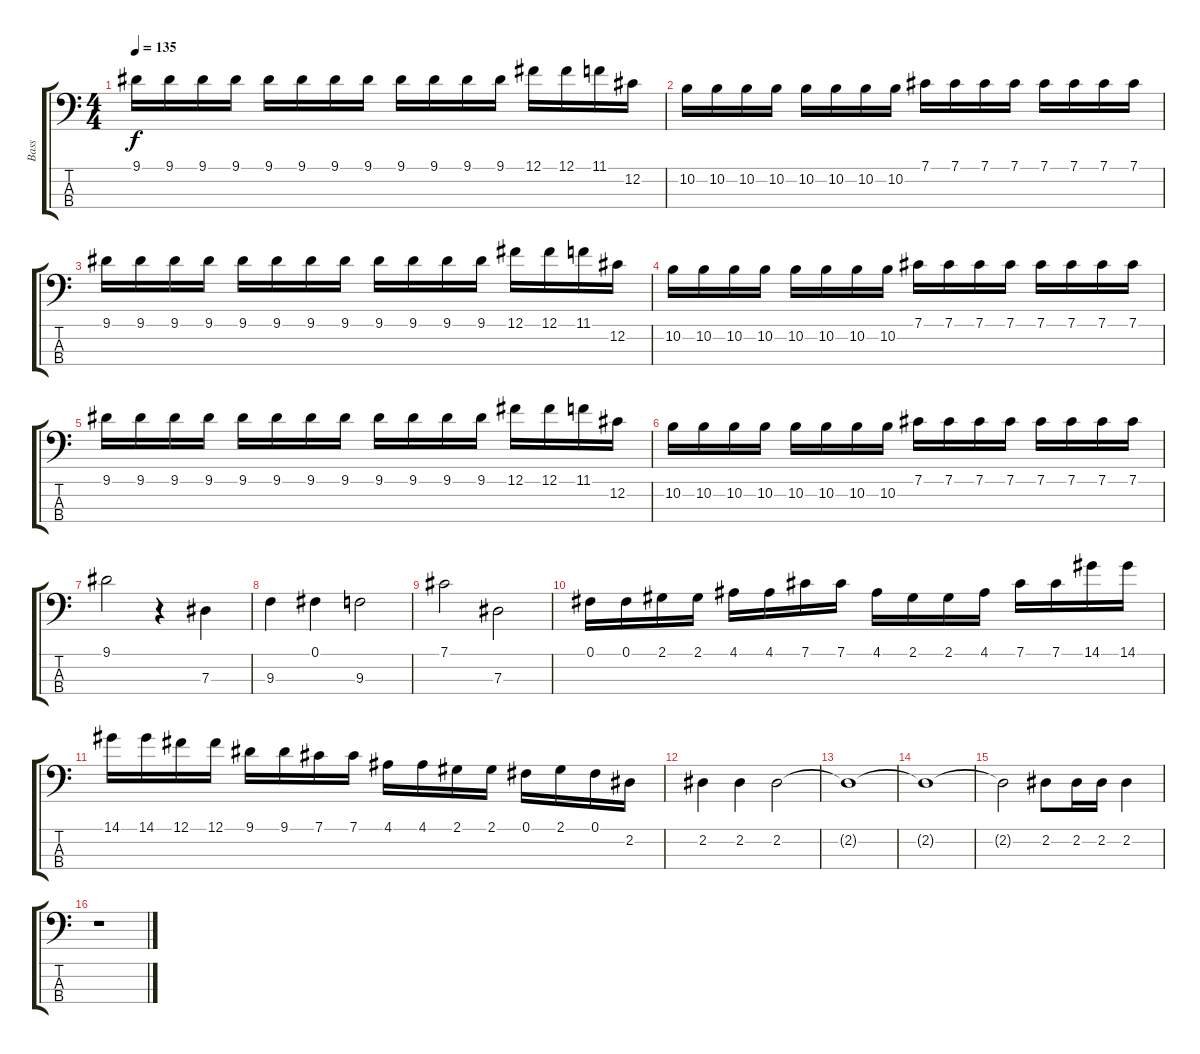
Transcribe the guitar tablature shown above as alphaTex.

\track ("Bass" "Bass") {instrument electricbassfinger}
\staff {score tabs}
\tuning (Gb2 Db2 Ab1 Eb1) {hide}
\ts (4 4)
\tempo 135
\clef f4
\ks c
9.1.16{dy f} 9.1.16 9.1.16 9.1.16 9.1.16 9.1.16 9.1.16 9.1.16 9.1.16 9.1.16 9.1.16 9.1.16 12.1.16 12.1.16 11.1.16 12.2.16 |
10.2.16 10.2.16 10.2.16 10.2.16 10.2.16 10.2.16 10.2.16 10.2.16 7.1.16 7.1.16 7.1.16 7.1.16 7.1.16 7.1.16 7.1.16 7.1.16 |
9.1.16 9.1.16 9.1.16 9.1.16 9.1.16 9.1.16 9.1.16 9.1.16 9.1.16 9.1.16 9.1.16 9.1.16 12.1.16 12.1.16 11.1.16 12.2.16 |
10.2.16 10.2.16 10.2.16 10.2.16 10.2.16 10.2.16 10.2.16 10.2.16 7.1.16 7.1.16 7.1.16 7.1.16 7.1.16 7.1.16 7.1.16 7.1.16 |
9.1.16 9.1.16 9.1.16 9.1.16 9.1.16 9.1.16 9.1.16 9.1.16 9.1.16 9.1.16 9.1.16 9.1.16 12.1.16 12.1.16 11.1.16 12.2.16 |
10.2.16 10.2.16 10.2.16 10.2.16 10.2.16 10.2.16 10.2.16 10.2.16 7.1.16 7.1.16 7.1.16 7.1.16 7.1.16 7.1.16 7.1.16 7.1.16 |
9.1.2 r.4 7.3.4 |
9.3.4 0.1.4 9.3.2 |
7.1.2 7.3.2 |
0.1.16 0.1.16 2.1.16 2.1.16 4.1.16 4.1.16 7.1.16 7.1.16 4.1.16 2.1.16 2.1.16 4.1.16 7.1.16 7.1.16 14.1.16 14.1.16 |
14.1.16 14.1.16 12.1.16 12.1.16 9.1.16 9.1.16 7.1.16 7.1.16 4.1.16 4.1.16 2.1.16 2.1.16 0.1.16 2.1.16 0.1.16 2.2.16 |
2.2.4 2.2.4 2.2.2 |
2.2{t}.1 |
2.2{t}.1 |
2.2{t}.2 2.2.8 2.2.16 2.2.16 2.2.4 |
r.1
